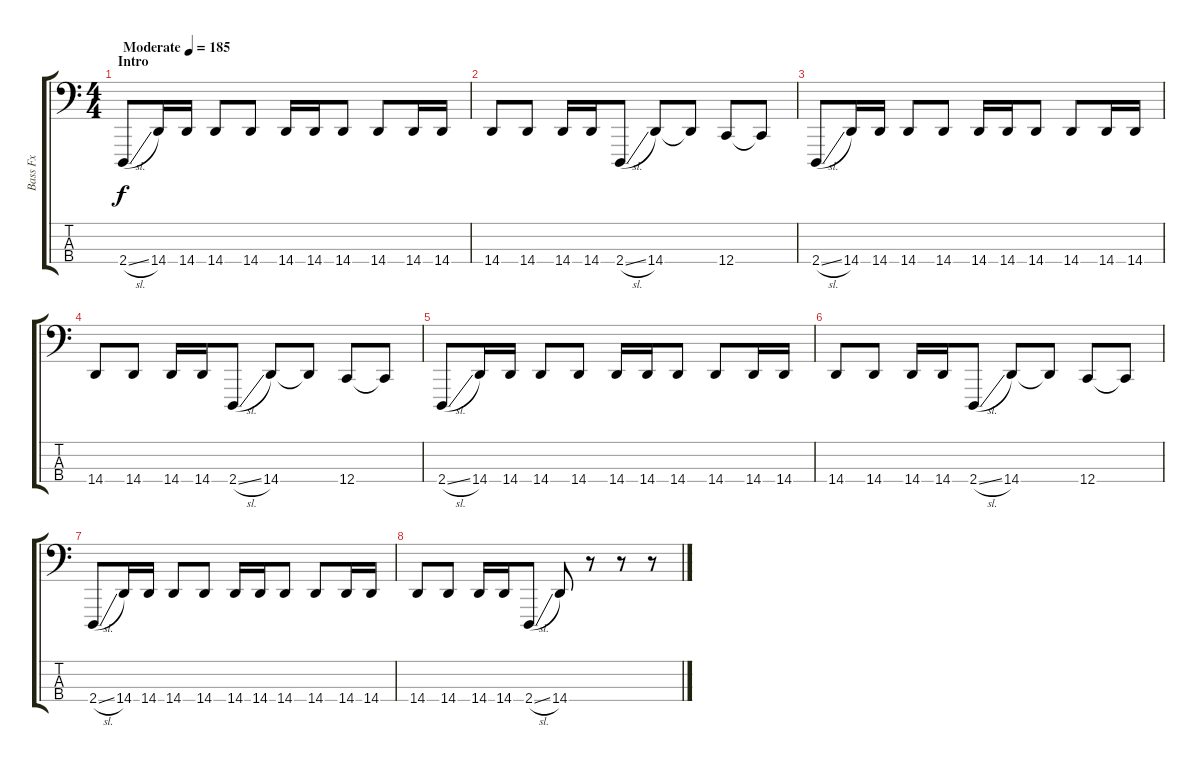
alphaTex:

\track ("Bass Fx" "Bass Fx") {instrument lead8bassandlead}
\staff {score tabs}
\tuning (Eb2 Bb1 F1 C1) {hide}
\ts (4 4)
\section ("" "Intro")
\tempo (185 "Moderate")
\clef f4
\ks c
2.4{sl}.8{dy f instrument lead8bassandlead} 14.4.16 14.4.16 14.4.8 14.4.8 14.4.16 14.4.16 14.4.8 14.4.8 14.4.16 14.4.16 |
14.4.8 14.4.8 14.4.16 14.4.16 2.4{sl}.8 14.4.8 14.4{t}.8 12.4.8 12.4{t}.8 |
2.4{sl}.8 14.4.16 14.4.16 14.4.8 14.4.8 14.4.16 14.4.16 14.4.8 14.4.8 14.4.16 14.4.16 |
14.4.8 14.4.8 14.4.16 14.4.16 2.4{sl}.8 14.4.8 14.4{t}.8 12.4.8 12.4{t}.8 |
2.4{sl}.8 14.4.16 14.4.16 14.4.8 14.4.8 14.4.16 14.4.16 14.4.8 14.4.8 14.4.16 14.4.16 |
14.4.8 14.4.8 14.4.16 14.4.16 2.4{sl}.8 14.4.8 14.4{t}.8 12.4.8 12.4{t}.8 |
2.4{sl}.8 14.4.16 14.4.16 14.4.8 14.4.8 14.4.16 14.4.16 14.4.8 14.4.8 14.4.16 14.4.16 |
14.4.8 14.4.8 14.4.16 14.4.16 2.4{sl}.8 14.4.8 r.8 r.8 r.8
